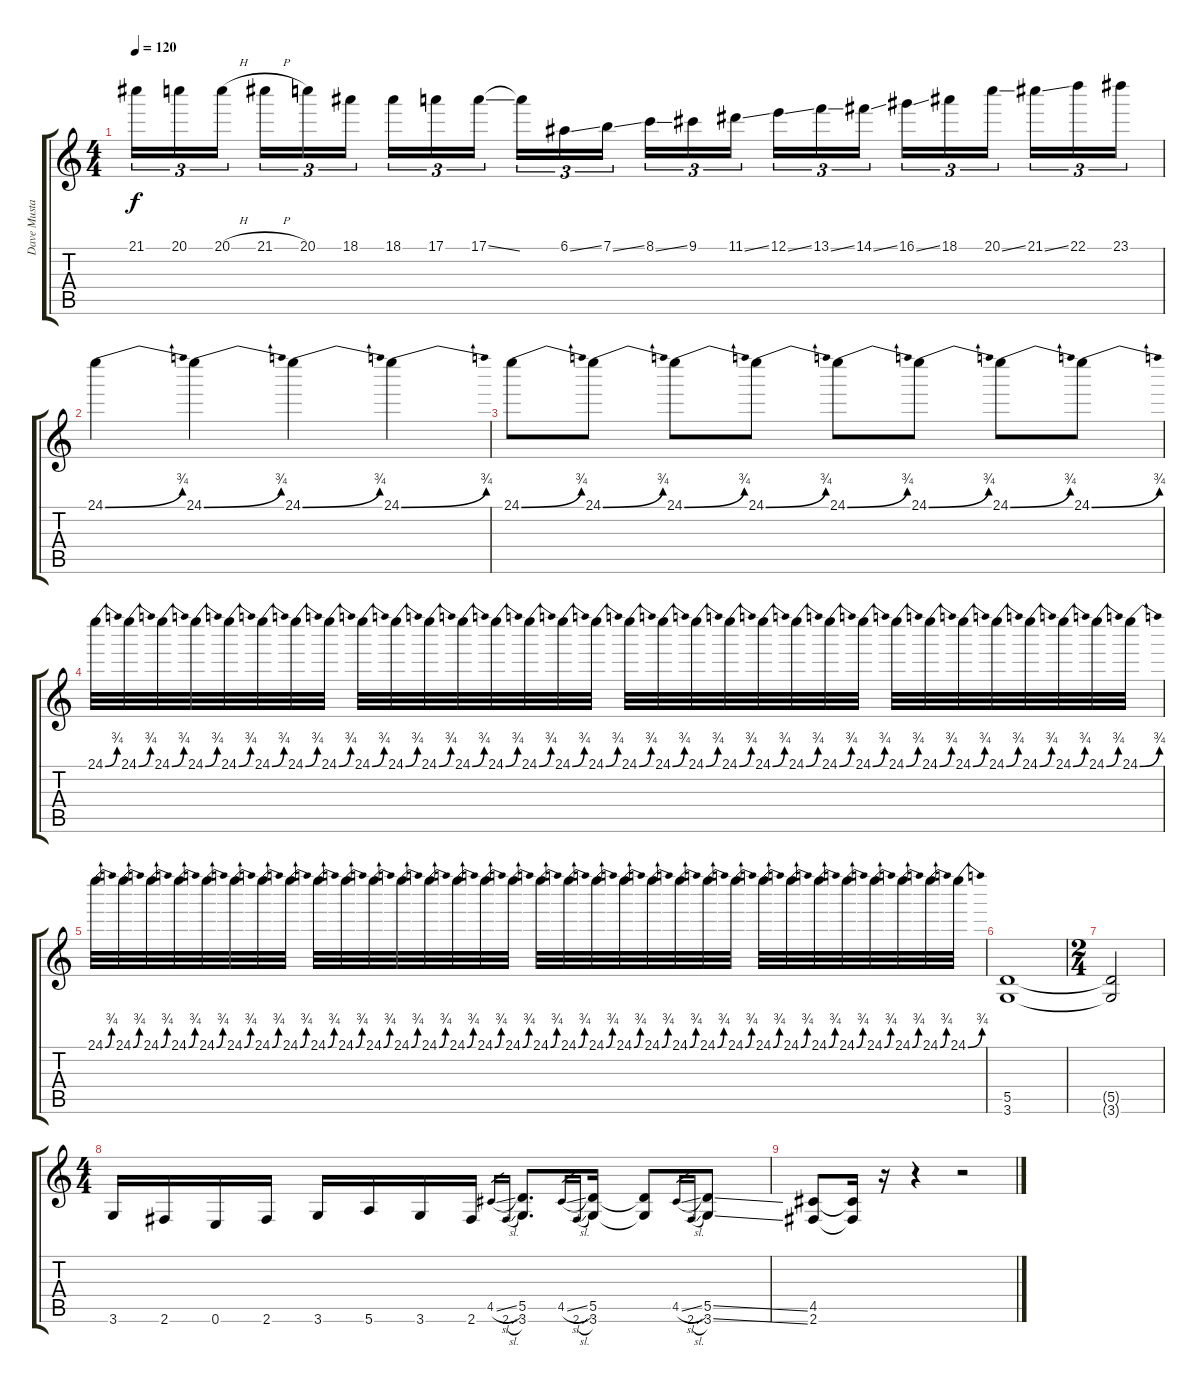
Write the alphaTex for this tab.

\track ("Dave Mustaine" "Dave Musta") {instrument distortionguitar}
\staff {score tabs}
\tuning (E4 B3 G3 D3 A2 E2) {hide}
\ts (4 4)
\tempo 120
\clef g2
\ks c
21.1.16{tu (3 2) dy f} 20.1.16{tu (3 2)} 20.1{h}.16{tu (3 2) beam splitsecondary} 21.1{h}.16{tu (3 2)} 20.1.16{tu (3 2)} 18.1.16{tu (3 2)} 18.1.16{tu (3 2)} 17.1.16{tu (3 2)} 17.1{ss}.16{tu (3 2) beam splitsecondary} 17.1{t}.16{tu (3 2)} 6.1{ss}.16{tu (3 2)} 7.1{ss}.16{tu (3 2)} 8.1{ss}.16{tu (3 2)} 9.1.16{tu (3 2)} 11.1{ss}.16{tu (3 2) beam splitsecondary} 12.1{ss}.16{tu (3 2)} 13.1{ss}.16{tu (3 2)} 14.1{ss}.16{tu (3 2)} 16.1{ss}.16{tu (3 2)} 18.1.16{tu (3 2)} 20.1{ss}.16{tu (3 2) beam splitsecondary} 21.1{ss}.16{tu (3 2)} 22.1.16{tu (3 2)} 23.1.16{tu (3 2)} |
24.1{be (bend 0 0 60 3)}.4 24.1{be (bend 0 0 60 3)}.4 24.1{be (bend 0 0 60 3)}.4 24.1{be (bend 0 0 60 3)}.4 |
24.1{be (bend 0 0 60 3)}.8 24.1{be (bend 0 0 60 3)}.8 24.1{be (bend 0 0 60 3)}.8 24.1{be (bend 0 0 60 3)}.8 24.1{be (bend 0 0 60 3)}.8 24.1{be (bend 0 0 60 3)}.8 24.1{be (bend 0 0 60 3)}.8 24.1{be (bend 0 0 60 3)}.8 |
24.1{be (bend 0 0 60 3)}.32 24.1{be (bend 0 0 60 3)}.32 24.1{be (bend 0 0 60 3)}.32 24.1{be (bend 0 0 60 3)}.32 24.1{be (bend 0 0 60 3)}.32 24.1{be (bend 0 0 60 3)}.32 24.1{be (bend 0 0 60 3)}.32 24.1{be (bend 0 0 60 3)}.32 24.1{be (bend 0 0 60 3)}.32 24.1{be (bend 0 0 60 3)}.32 24.1{be (bend 0 0 60 3)}.32 24.1{be (bend 0 0 60 3)}.32 24.1{be (bend 0 0 60 3)}.32 24.1{be (bend 0 0 60 3)}.32 24.1{be (bend 0 0 60 3)}.32 24.1{be (bend 0 0 60 3)}.32 24.1{be (bend 0 0 60 3)}.32 24.1{be (bend 0 0 60 3)}.32 24.1{be (bend 0 0 60 3)}.32 24.1{be (bend 0 0 60 3)}.32 24.1{be (bend 0 0 60 3)}.32 24.1{be (bend 0 0 60 3)}.32 24.1{be (bend 0 0 60 3)}.32 24.1{be (bend 0 0 60 3)}.32 24.1{be (bend 0 0 60 3)}.32 24.1{be (bend 0 0 60 3)}.32 24.1{be (bend 0 0 60 3)}.32 24.1{be (bend 0 0 60 3)}.32 24.1{be (bend 0 0 60 3)}.32 24.1{be (bend 0 0 60 3)}.32 24.1{be (bend 0 0 60 3)}.32 24.1{be (bend 0 0 60 3)}.32 |
24.1{be (bend 0 0 60 3)}.32 24.1{be (bend 0 0 60 3)}.32 24.1{be (bend 0 0 60 3)}.32 24.1{be (bend 0 0 60 3)}.32 24.1{be (bend 0 0 60 3)}.32 24.1{be (bend 0 0 60 3)}.32 24.1{be (bend 0 0 60 3)}.32 24.1{be (bend 0 0 60 3)}.32 24.1{be (bend 0 0 60 3)}.32 24.1{be (bend 0 0 60 3)}.32 24.1{be (bend 0 0 60 3)}.32 24.1{be (bend 0 0 60 3)}.32 24.1{be (bend 0 0 60 3)}.32 24.1{be (bend 0 0 60 3)}.32 24.1{be (bend 0 0 60 3)}.32 24.1{be (bend 0 0 60 3)}.32 24.1{be (bend 0 0 60 3)}.32 24.1{be (bend 0 0 60 3)}.32 24.1{be (bend 0 0 60 3)}.32 24.1{be (bend 0 0 60 3)}.32 24.1{be (bend 0 0 60 3)}.32 24.1{be (bend 0 0 60 3)}.32 24.1{be (bend 0 0 60 3)}.32 24.1{be (bend 0 0 60 3)}.32 24.1{be (bend 0 0 60 3)}.32 24.1{be (bend 0 0 60 3)}.32 24.1{be (bend 0 0 60 3)}.32 24.1{be (bend 0 0 60 3)}.32 24.1{be (bend 0 0 60 3)}.32 24.1{be (bend 0 0 60 3)}.32 24.1{be (bend 0 0 60 3)}.32 24.1{be (bend 0 0 60 3)}.32 |
(5.5 3.6).1 |
\ts (2 4)
(5.5{t} 3.6{t}).2 |
\ts (4 4)
3.6.16 2.6.16 0.6.16 2.6.16 3.6.16 5.6.16 3.6.16 2.6.16 4.5{sl}.16{gr} 2.6{sl}.16{gr} (5.5 3.6).8{d} 4.5{sl}.16{gr} 2.6{sl}.16{gr} (5.5 3.6).16 (5.5{t} 3.6{t}).8 4.5{sl}.16{gr} 2.6{sl}.16{gr} (5.5{ss} 3.6{ss}).8 |
(4.5 2.6).8 (4.5{t} 2.6{t}).16 r.16 r.4 r.2
